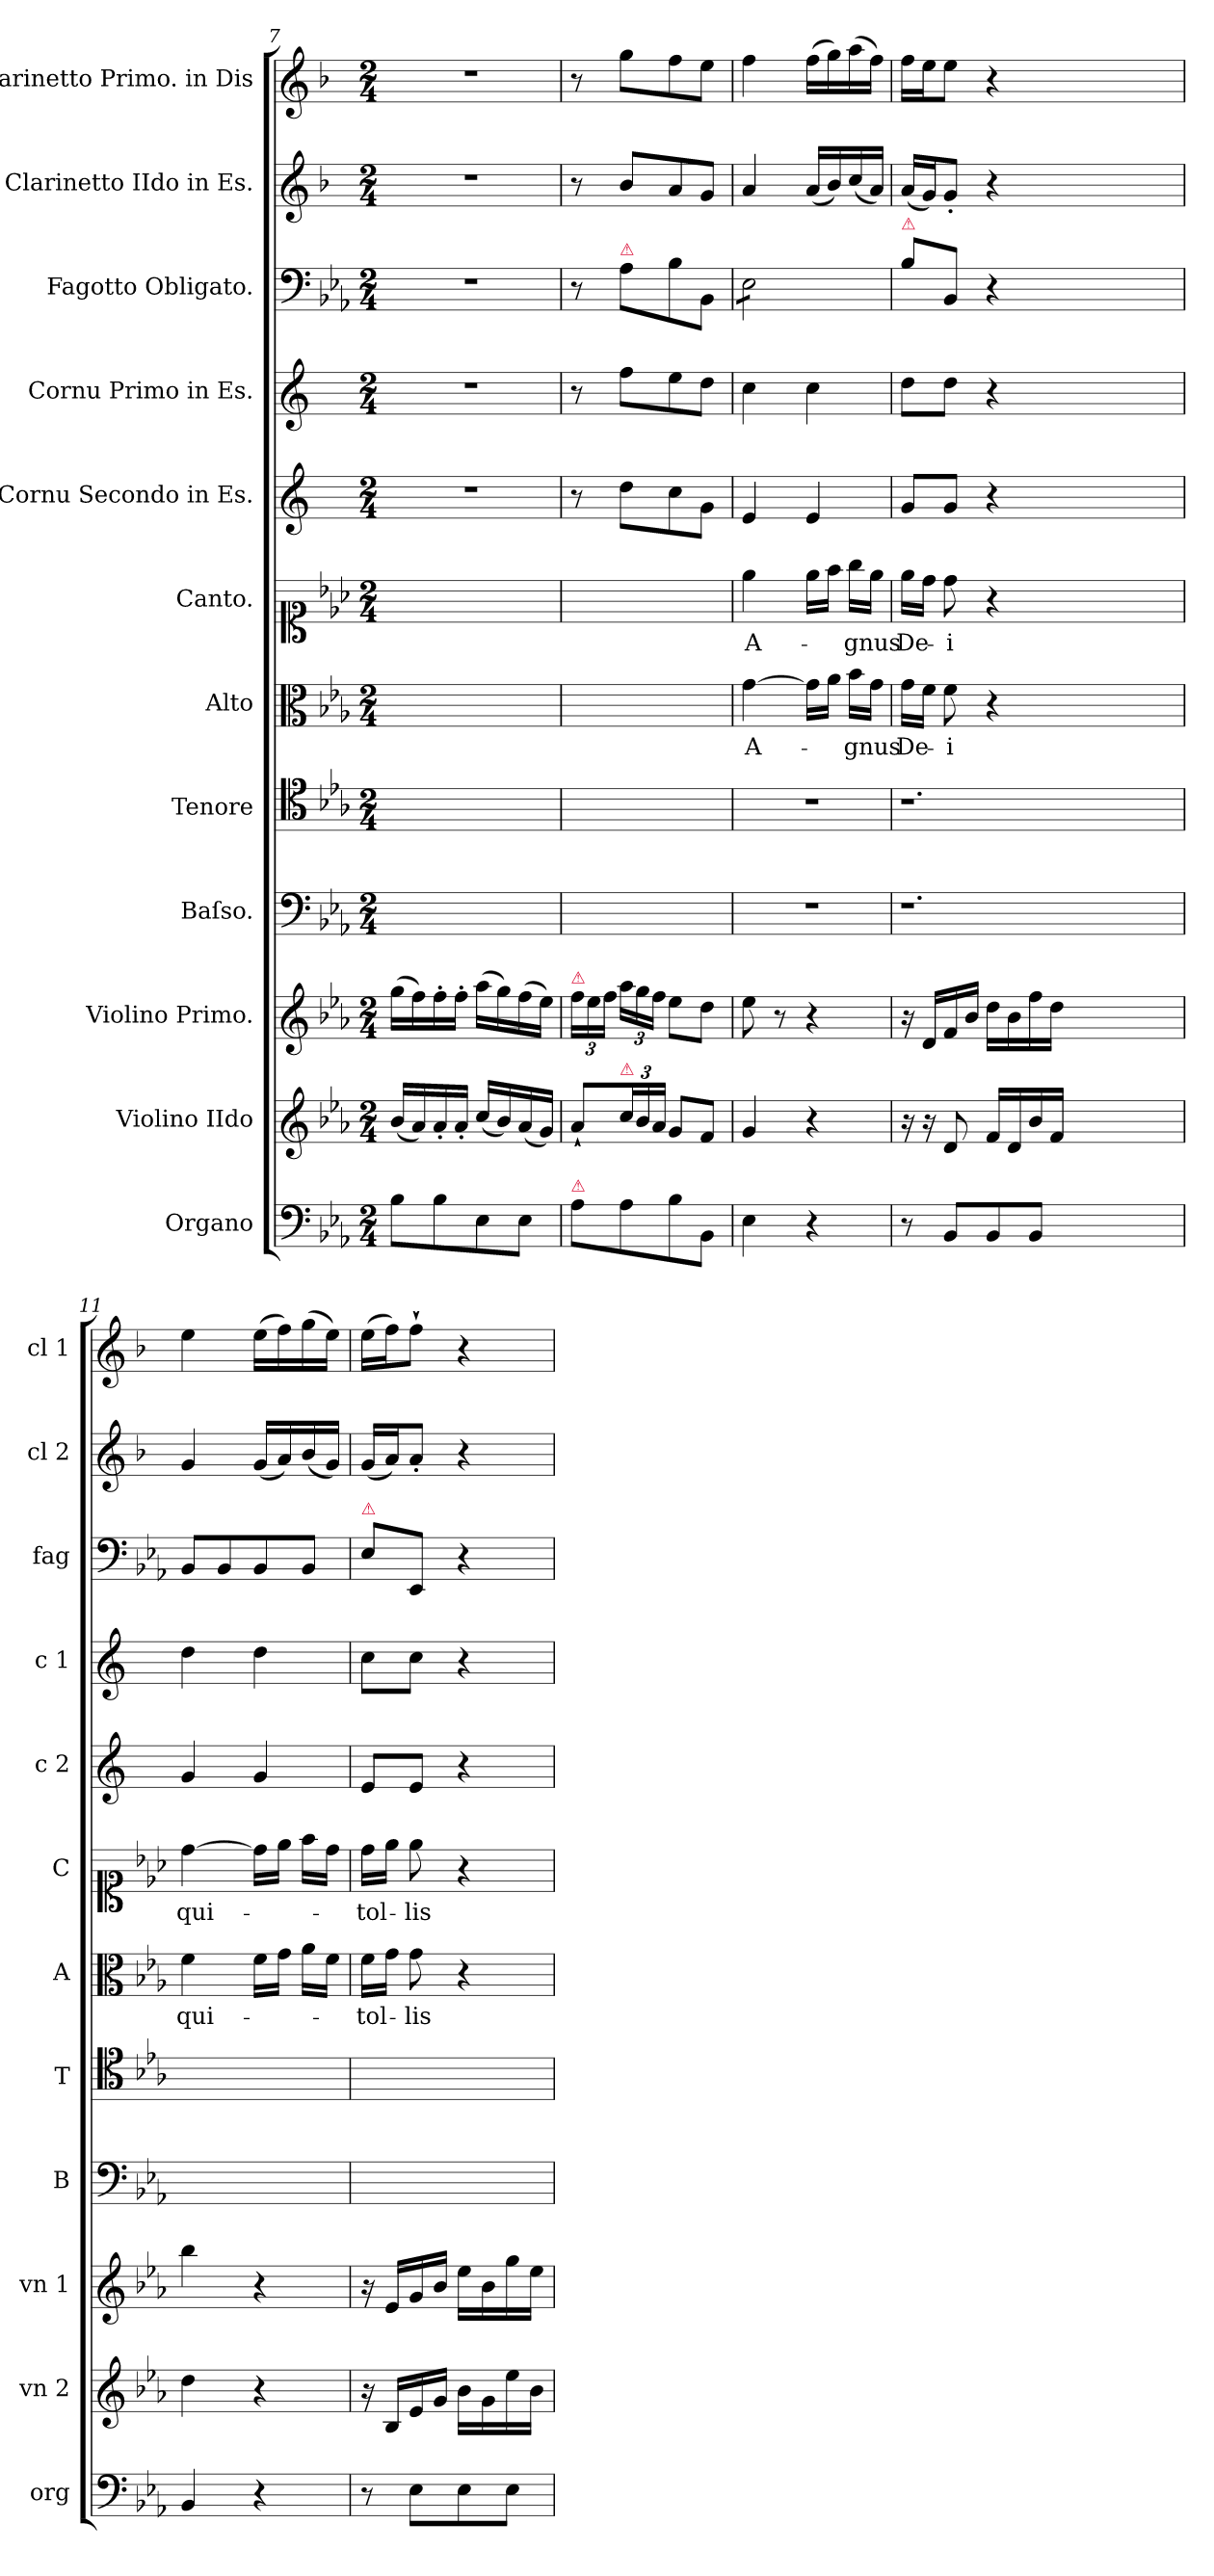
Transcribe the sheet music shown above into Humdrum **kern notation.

**kern	**kern	**kern	**kern	**kern	**kern	**text	**kern	**text	**kern	**kern	**kern	**kern	**kern
*part12	*part11	*part10	*part9	*part8	*part7	*part7	*part6	*part6	*part5	*part4	*part3	*part2	*part1
*staff12	*staff11	*staff10	*staff9	*staff8	*staff7	*staff7	*staff6	*staff6	*staff5	*staff4	*staff3	*staff2	*staff1
*I"Organo	*I"Violino IIdo	*I"Violino Primo.	*I"Baſso.	*I"Tenore	*I"Alto	*	*I"Canto.	*	*I"Cornu Secondo in Es.	*I"Cornu Primo in Es.	*I"Fagotto Obligato.	*I"Clarinetto IIdo in Es.	*I"Clarinetto Primo. in Dis
*I'org	*I'vn 2	*I'vn 1	*I'B	*I'T	*I'A	*	*I'C	*	*I'c 2	*I'c 1	*I'fag	*I'cl 2	*I'cl 1
*clefF4	*clefG2	*clefG2	*clefF4	*clefC4	*clefC3	*	*clefC1	*	*clefG2	*clefG2	*clefF4	*clefG2	*clefG2
*	*	*	*	*	*	*	*	*	*ITrd5c9	*ITrd5c9	*	*ITrd1c2	*ITrd1c2
*k[b-e-a-]	*k[b-e-a-]	*k[b-e-a-]	*k[b-e-a-]	*k[b-e-a-]	*k[b-e-a-]	*	*k[b-e-a-]	*	*k[b-e-a-]	*k[b-e-a-]	*k[b-e-a-]	*k[b-e-a-]	*k[b-e-a-]
*M2/4	*M2/4	*M2/4	*M2/4	*M2/4	*M2/4	*	*M2/4	*	*M2/4	*M2/4	*M2/4	*M2/4	*M2/4
=7	=7	=7	=7	=7	=7	=7	=7	=7	=7	=7	=7	=7	=7
8B-\L	(16b-/LL	(16gg\LL	2ryy	2ryy	2ryy	.	2ryy	.	2r	2r	2r	2r	2r
.	16a-/)	16ff\)	.	.	.	.	.	.	.	.	.	.	.
8B-\	16a-'/	16ff'\	.	.	.	.	.	.	.	.	.	.	.
.	16a-'/JJ	16ff'\JJ	.	.	.	.	.	.	.	.	.	.	.
8E-\	(16cc/LL	(16aa-\LL	.	.	.	.	.	.	.	.	.	.	.
.	16b-/)	16gg\)	.	.	.	.	.	.	.	.	.	.	.
8E-\J	(16a-/	(16ff\	.	.	.	.	.	.	.	.	.	.	.
.	16g/JJ)	16ee-\JJ)	.	.	.	.	.	.	.	.	.	.	.
=8	=8	=8	=8	=8	=8	=8	=8	=8	=8	=8	=8	=8	=8
!	!	!LO:TX:a:color=crimson:t=⚠	!	!	!	!	!	!	!	!	!	!	!
!LO:TX:a:color=crimson:t=⚠	!	!	!	!	!	!	!	!	!	!	!	!	!
8A-\L	8a-`/L	24ff\LL	2ryy	2ryy	2ryy	.	2ryy	.	8r	8r	8r	8r	8r
.	.	24ee-\	.	.	.	.	.	.	.	.	.	.	.
.	.	24ff\JJ	.	.	.	.	.	.	.	.	.	.	.
!	!	!	!	!	!	!	!	!	!	!	!LO:TX:a:color=crimson:t=⚠	!	!
!	!LO:TX:a:color=crimson:t=⚠	!	!	!	!	!	!	!	!	!	!	!	!
8A-\	24cc/L	24aa-\LL	.	.	.	.	.	.	8f\L	8a-\L	8A-\L	8a-/L	8ff\L
.	24b-/	24gg\	.	.	.	.	.	.	.	.	.	.	.
.	24a-/JJ	24ff\JJ	.	.	.	.	.	.	.	.	.	.	.
8B-\	8g/L	8ee-\L	.	.	.	.	.	.	8e-\	8g\	8B-\	8g/	8ee-\
8BB-/J	8f/J	8dd\J	.	.	.	.	.	.	8B-\J	8f\J	8BB-/J	8f/J	8dd\J
=9	=9	=9	=9	=9	=9	=9	=9	=9	=9	=9	=9	=9	=9
*	*	*	*	*	*	*	*	*	*	*	*tremolo	*	*
4E-\	4g/	8ee-\	2r	2r	[4g\	A-	4ee-\	A-	4G/	4e-\	8E-\L	4g/	4ee-\
.	.	8r	.	.	.	.	.	.	.	.	8E-\	.	.
4r	4r	4r	.	.	16g\LL]	.	16ee-\LL	.	4G/	4e-\	8E-\	(16g/LL	(16ee-\LL
.	.	.	.	.	16a-\JJ	.	16ff\JJ	.	.	.	.	16a-/)	16ff\)
.	.	.	.	.	16b-\LL	-gnus	16gg\LL	-gnus	.	.	8E-\J	(16b-/	(16gg\
*	*	*	*	*	*	*	*	*	*	*	*Xtremolo	*	*
.	.	.	.	.	16g\JJ	.	16ee-\JJ	.	.	.	.	16g/JJ)	16ee-\JJ)
=10	=10	=10	=10	=10	=10	=10	=10	=10	=10	=10	=10	=10	=10
!	!	!	!	!	!	!	!	!	!	!	!LO:TX:a:color=crimson:t=⚠	!	!
8r	16r	16r	1.r	1.r	16g\LL	De-	16ee-\LL	De-	8B-/L	8f\L	8B-\L	(16g/LL	16ee-\LL
.	16r	16d/LL	.	.	16f\JJ	.	16dd\JJ	.	.	.	.	16f/J)	16dd\J
8BB-/L	8d/	16f/	.	.	8f\	-i	8dd\	-i	8B-/J	8f\J	8BB-/J	8f'/J	8dd\J
.	.	16b-/JJ	.	.	.	.	.	.	.	.	.	.	.
8BB-/	16f/LL	16dd\LL	.	.	4r	.	4r	.	4r	4r	4r	4r	4r
.	16d/	16b-\	.	.	.	.	.	.	.	.	.	.	.
8BB-/J	16b-/	16ff\	.	.	.	.	.	.	.	.	.	.	.
.	16f/JJ	16dd\JJ	.	.	.	.	.	.	.	.	.	.	.
1ryy	1ryy	1ryy	.	.	1ryy	.	1ryy	.	1ryy	1ryy	1ryy	1ryy	1ryy
=11	=11	=11	=11	=11	=11	=11	=11	=11	=11	=11	=11	=11	=11
4BB-/	4dd\	4bb-\	2ryy	2ryy	4f\	qui-	[4dd\	qui-	4B-/	4f\	8BB-/L	4f/	4dd\
.	.	.	.	.	.	.	.	.	.	.	8BB-/	.	.
4r	4r	4r	.	.	16f\LL	.	16dd\LL]	.	4B-/	4f\	8BB-/	(16f/LL	(16dd\LL
.	.	.	.	.	16g\JJ	.	16ee-\JJ	.	.	.	.	16g/)	16ee-\)
.	.	.	.	.	16a-\LL	.	16ff\LL	.	.	.	8BB-/J	(16a-/	(16ff\
.	.	.	.	.	16f\JJ	.	16dd\JJ	.	.	.	.	16f/JJ)	16dd\JJ)
=12	=12	=12	=12	=12	=12	=12	=12	=12	=12	=12	=12	=12	=12
!	!	!	!	!	!	!	!	!	!	!	!LO:TX:a:color=crimson:t=⚠	!	!
8r	16r	16r	2ryy	2ryy	16f\LL	-tol-	16dd\LL	-tol-	8G/L	8e-\L	8E-\L	(16f/LL	(16dd\LL
.	16B-/LL	16e-/LL	.	.	16g\JJ	.	16ee-\JJ	.	.	.	.	16g/J)	16ee-\J)
8E-\L	16e-/	16g/	.	.	8g\	-lis	8ee-\	-lis	8G/J	8e-\J	8EE-/J	8g'/J	8ee-`\J
.	16g/JJ	16b-/JJ	.	.	.	.	.	.	.	.	.	.	.
8E-\	16b-\LL	16ee-\LL	.	.	4r	.	4r	.	4r	4r	4r	4r	4r
.	16g\	16b-\	.	.	.	.	.	.	.	.	.	.	.
8E-\J	16ee-\	16gg\	.	.	.	.	.	.	.	.	.	.	.
.	16b-\JJ	16ee-\JJ	.	.	.	.	.	.	.	.	.	.	.
=	=	=	=	=	=	=	=	=	=	=	=	=	=
*-	*-	*-	*-	*-	*-	*-	*-	*-	*-	*-	*-	*-	*-
